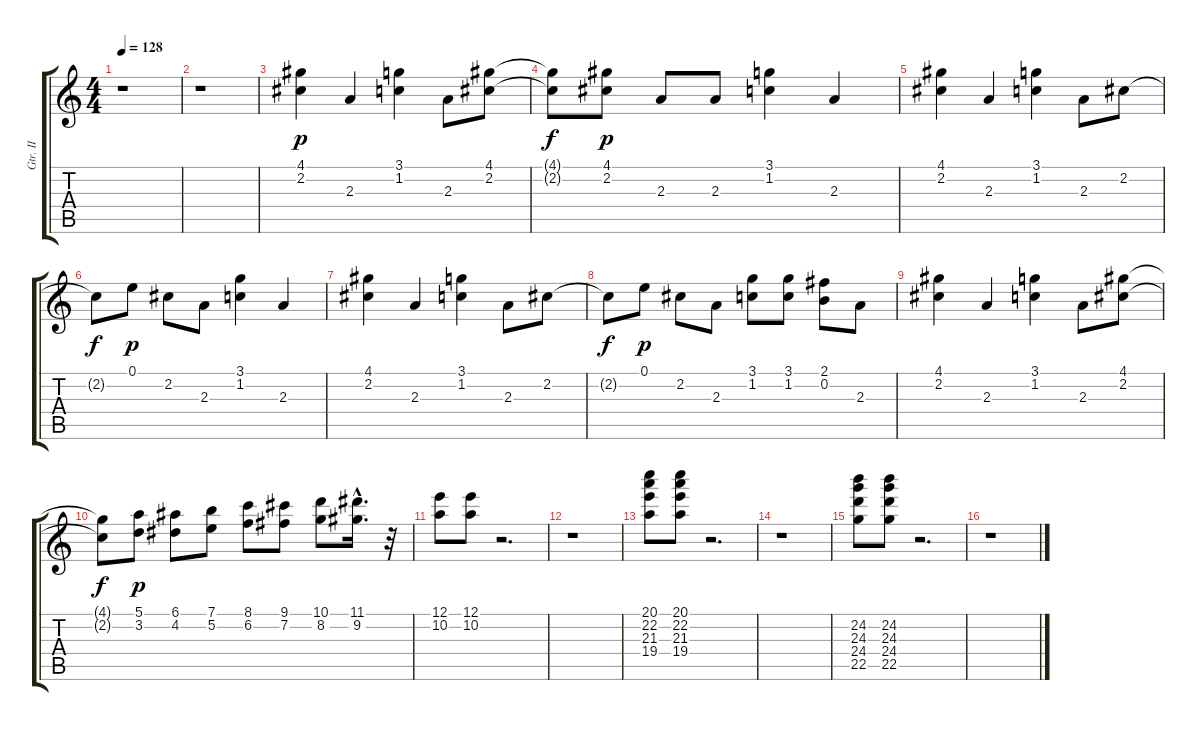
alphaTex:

\track ("Gtr. II" "Gtr. II") {instrument overdrivenguitar}
\staff {score tabs}
\tuning (E4 B3 G3 D3 A2 E2) {hide}
\ts (4 4)
\tempo 128
\clef g2
\ks c
r.1{dy f} |
r.1 |
(4.1 2.2).4{dy p} 2.3.4 (3.1 1.2).4 2.3.8 (4.1 2.2).8 |
(4.1{t} 2.2{t}).8{dy f} (4.1 2.2).8{dy p} 2.3.8 2.3.8 (3.1 1.2).4 2.3.4 |
(4.1 2.2).4 2.3.4 (3.1 1.2).4 2.3.8 2.2.8 |
2.2{t}.8{dy f} 0.1.8{dy p} 2.2.8 2.3.8 (3.1 1.2).4 2.3.4 |
(4.1 2.2).4 2.3.4 (3.1 1.2).4 2.3.8 2.2.8 |
2.2{t}.8{dy f} 0.1.8{dy p} 2.2.8 2.3.8 (3.1 1.2).8 (3.1 1.2).8 (2.1 0.2).8 2.3.8 |
(4.1 2.2).4 2.3.4 (3.1 1.2).4 2.3.8 (4.1 2.2).8 |
(4.1{t} 2.2{t}).8{dy f} (5.1 3.2).8{dy p} (6.1 4.2).8 (7.1 5.2).8 (8.1 6.2).8 (9.1 7.2).8 (10.1 8.2).8 (11.1{hac} 9.2{hac}).16{d} r.32 |
(12.1 10.2).8 (12.1 10.2).8 r.2{d} |
r.1 |
(20.1 22.2 21.3 19.4).8 (20.1 22.2 21.3 19.4).8 r.2{d} |
r.1 |
(24.2 24.3 24.4 22.5).8 (24.2 24.3 24.4 22.5).8 r.2{d} |
r.1
